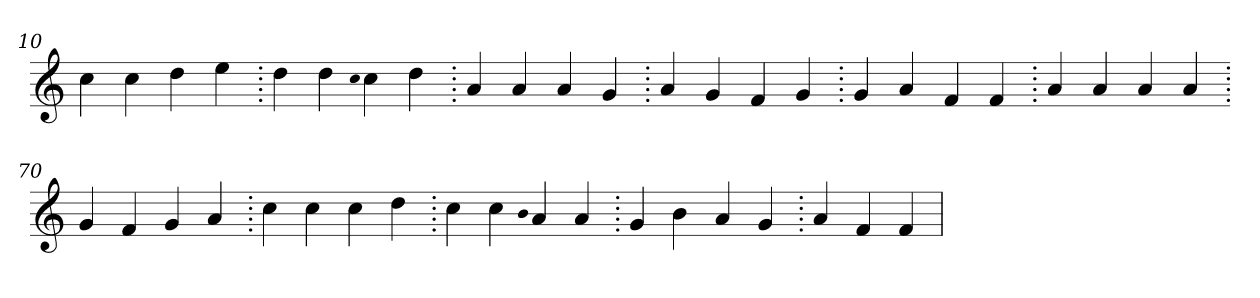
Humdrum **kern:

**kern
*part1
*staff1
*clefG2
=10.
4cc
4cc
4dd
4ee
=20.
4dd
4dd
qqcc
4cc
4dd
=30.
4a
4a
4a
4g
=40.
4a
4g
4f
4g
=50.
4g
4a
4f
4f
=60.
4a
4a
4a
4a
=70.
4g
4f
4g
4a
=80.
4cc
4cc
4cc
4dd
=90.
4cc
4cc
qqb
4a
4a
=100.
4g
4b
4a
4g
=110.
4a
4f
4f
=
*-
